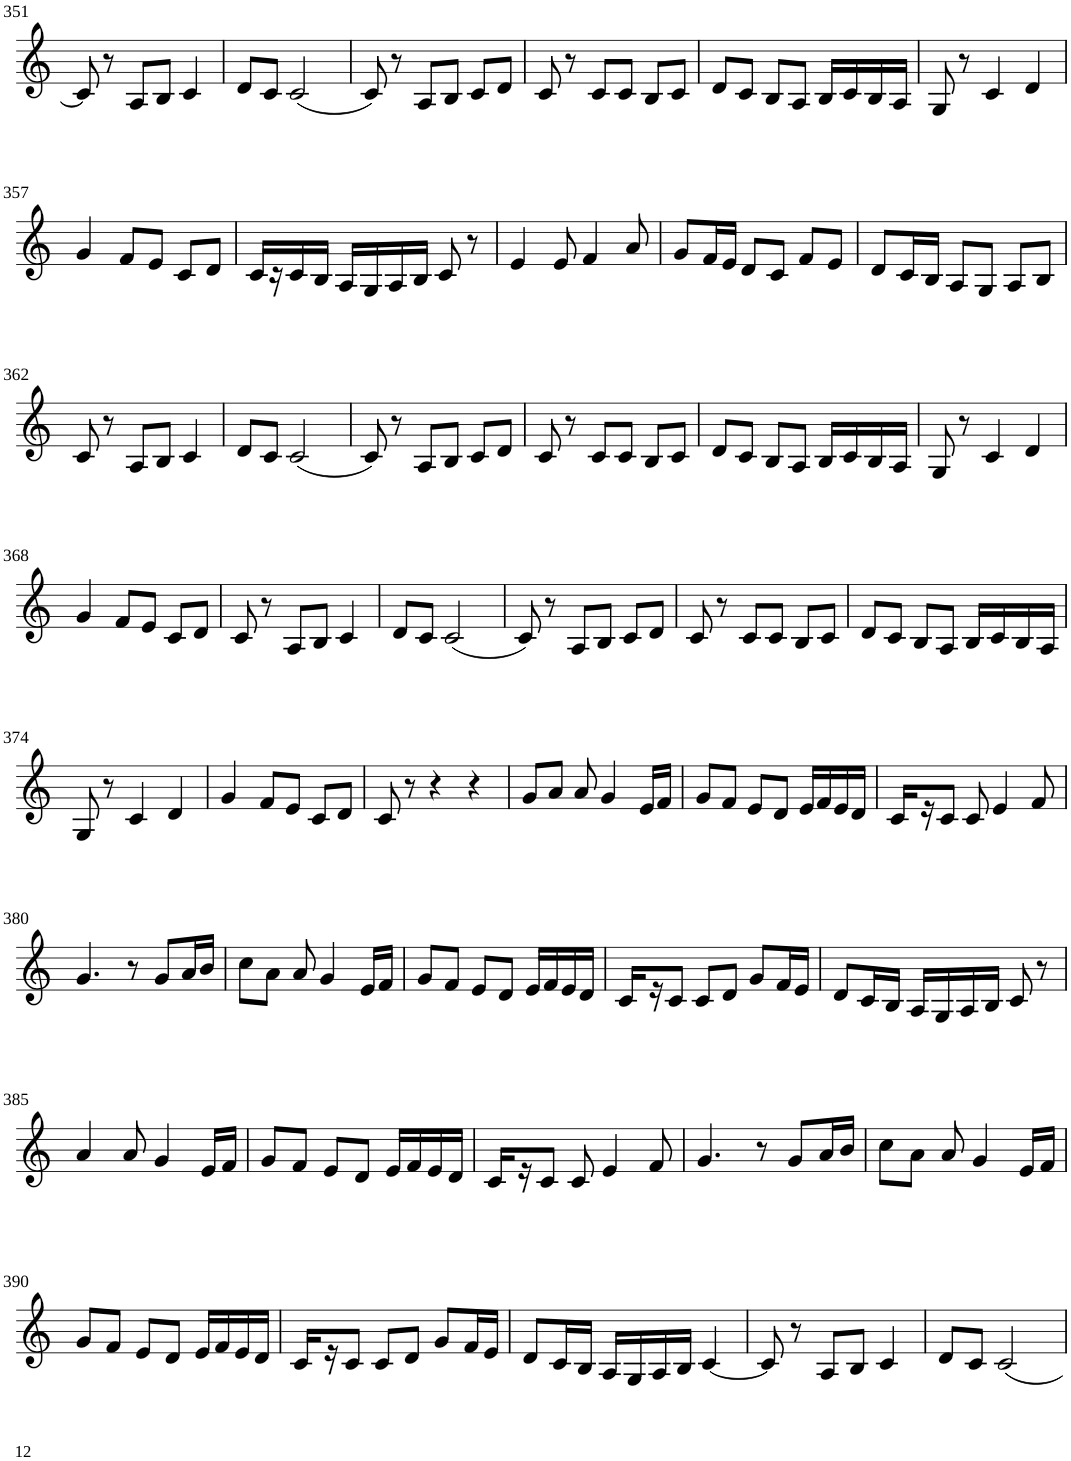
**kern
*part1
*staff1
*I"Violin
!!LO:PB:g=z
*clefG2
*k[]
*M3/4
=351
8c/]
8r
8A/L
8B/J
4c/
=352
8d/L
8c/J
(2c/
=353
8c/)
8r
8A/L
8B/J
8c/L
8d/J
=354
8c/
8r
8c/L
8c/J
8B/L
8c/J
=355
8d/L
8c/J
8B/L
8A/J
16B/LL
16c/
16B/
16A/JJ
=356
8G/
8r
4c/
4d/
!!LO:LB:g=z
=357
4g/
8f/L
8e/J
8c/L
8d/J
=358
16c/LL
16r
16c/
16B/JJ
16A/LL
16G/
16A/
16B/JJ
8c/
8r
=359
4e/
8e/
4f/
8a/
=360
8g/L
16f/L
16e/JJ
8d/L
8c/J
8f/L
8e/J
=361
8d/L
16c/L
16B/JJ
8A/L
8G/J
8A/L
8B/J
!!LO:LB:g=z
=362
8c/
8r
8A/L
8B/J
4c/
=363
8d/L
8c/J
(2c/
=364
8c/)
8r
8A/L
8B/J
8c/L
8d/J
=365
8c/
8r
8c/L
8c/J
8B/L
8c/J
=366
8d/L
8c/J
8B/L
8A/J
16B/LL
16c/
16B/
16A/JJ
=367
8G/
8r
4c/
4d/
!!LO:LB:g=z
=368
4g/
8f/L
8e/J
8c/L
8d/J
=369
8c/
8r
8A/L
8B/J
4c/
=370
8d/L
8c/J
(2c/
=371
8c/)
8r
8A/L
8B/J
8c/L
8d/J
=372
8c/
8r
8c/L
8c/J
8B/L
8c/J
=373
8d/L
8c/J
8B/L
8A/J
16B/LL
16c/
16B/
16A/JJ
!!LO:LB:g=z
=374
8G/
8r
4c/
4d/
=375
4g/
8f/L
8e/J
8c/L
8d/J
=376
8c/
8r
4r
4r
=377
8g/L
8a/J
8a/
4g/
16e/LL
16f/JJ
=378
8g/L
8f/J
8e/L
8d/J
16e/LL
16f/
16e/
16d/JJ
=379
16c/LL
16r
8c/J
8c/
4e/
8f/
!!LO:LB:g=z
=380
4.g/
8r
8g/L
16a/L
16b/JJ
=381
8cc\L
8a\J
8a/
4g/
16e/LL
16f/JJ
=382
8g/L
8f/J
8e/L
8d/J
16e/LL
16f/
16e/
16d/JJ
=383
16c/LL
16r
8c/J
8c/L
8d/J
8g/L
16f/L
16e/JJ
=384
8d/L
16c/L
16B/JJ
16A/LL
16G/
16A/
16B/JJ
8c/
8r
!!LO:LB:g=z
=385
4a/
8a/
4g/
16e/LL
16f/JJ
=386
8g/L
8f/J
8e/L
8d/J
16e/LL
16f/
16e/
16d/JJ
=387
16c/LL
16r
8c/J
8c/
4e/
8f/
=388
4.g/
8r
8g/L
16a/L
16b/JJ
=389
8cc\L
8a\J
8a/
4g/
16e/LL
16f/JJ
!!LO:LB:g=z
=390
8g/L
8f/J
8e/L
8d/J
16e/LL
16f/
16e/
16d/JJ
=391
16c/LL
16r
8c/J
8c/L
8d/J
8g/L
16f/L
16e/JJ
=392
8d/L
16c/L
16B/JJ
16A/LL
16G/
16A/
16B/JJ
[4c/
=393
8c/]
8r
8A/L
8B/J
4c/
=394
8d/L
8c/J
2c/
=
*-
